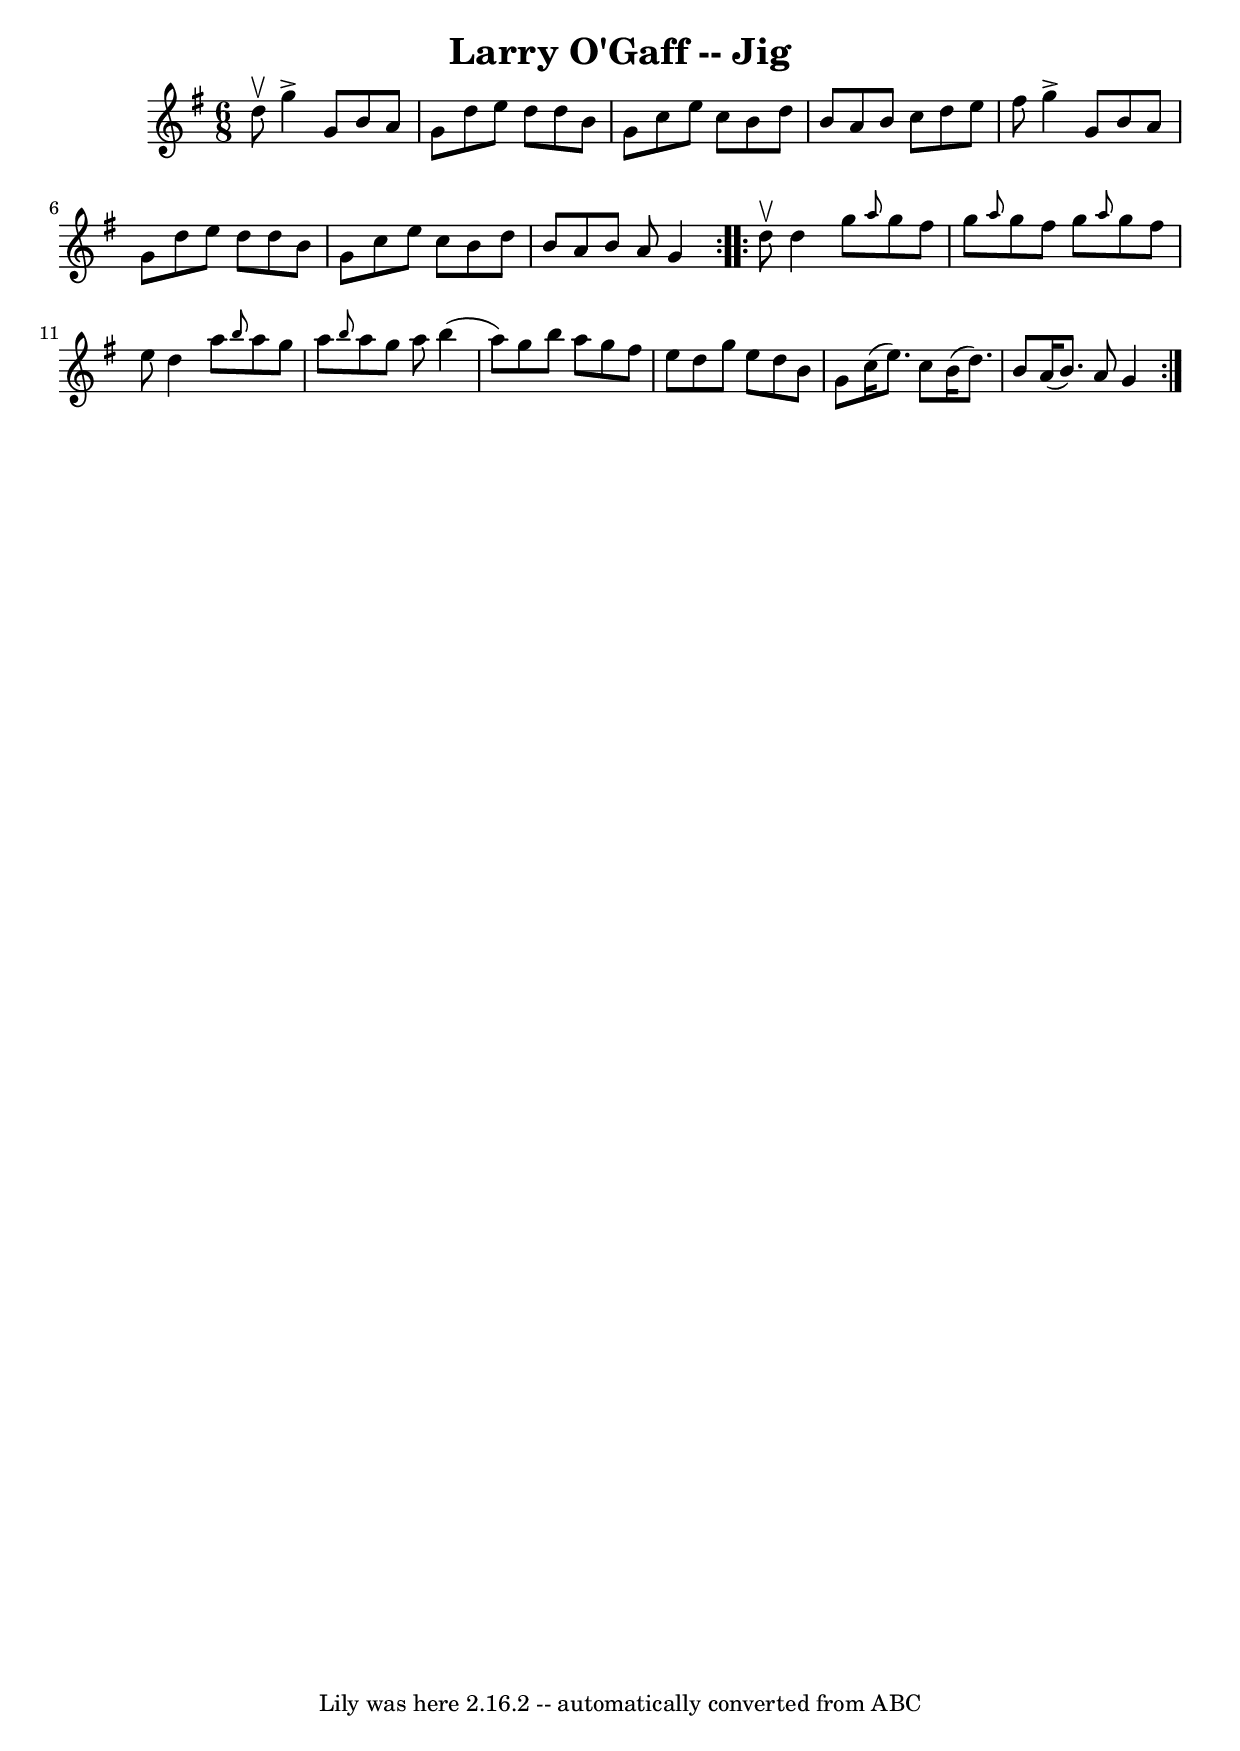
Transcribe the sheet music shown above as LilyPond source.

\version "2.16.2"
\include "Mammoth.ily"
\header {
  %% book = "Ryan's Mammoth Collection"
  crossRefNumber = "1"
  footnotes = "\\\\89 466"
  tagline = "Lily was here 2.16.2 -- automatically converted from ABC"
  title = "Larry O'Gaff -- Jig"

}
voicedefault =  {



  \repeat volta 2 {

    \time 6/8 
    \key g \major
    d''8^\upbow |
    g''4^\accent g'8 b'8  
    a'8 g'8    |
    d''8 e''8 d''8 d''8 b'8 g'8     |
    c''8 e''8 c''8 b'8 d''8 b'8    |
    a'8 b'8  
    c''8 d''8 e''8 fis''8    |
    g''4^\accent g'8 b'8    
    a'8 g'8    |
    d''8 e''8 d''8 d''8 b'8 g'8    |
    
    c''8 e''8 c''8 b'8 d''8 b'8    |
    a'8 b'8 a'8    
    g'4  
  }     
  \repeat volta 2 {
    d''8^\upbow |
    d''4 g''8  
    \grace { a''8  
	   } g''8 fis''8 g''8    |
    \grace { a''8  
	   }   
    g''8 fis''8 g''8  \grace { a''8  
			     } g''8 fis''8 e''8     |
    d''4 a''8  \grace { b''8  
		      } a''8 g''8 a''8    |
    
    \grace { b''8  
	   } a''8 g''8 a''8 b''4 (a''8)   |
    
    g''8 b''8 a''8 g''8 fis''8 e''8    |
    d''8 g''8    
    e''8 d''8 b'8 g'8    |
    c''16 (e''8.) c''8 b'16 (
    d''8.) b'8    |
    a'16 (b'8.) a'8 g'4    
  }   

}

\score{
  <<

    \context Staff="default"
    {
      \voicedefault 
      
    }

  >>
  \layout {
    
  }
  \midi {
  }

}
